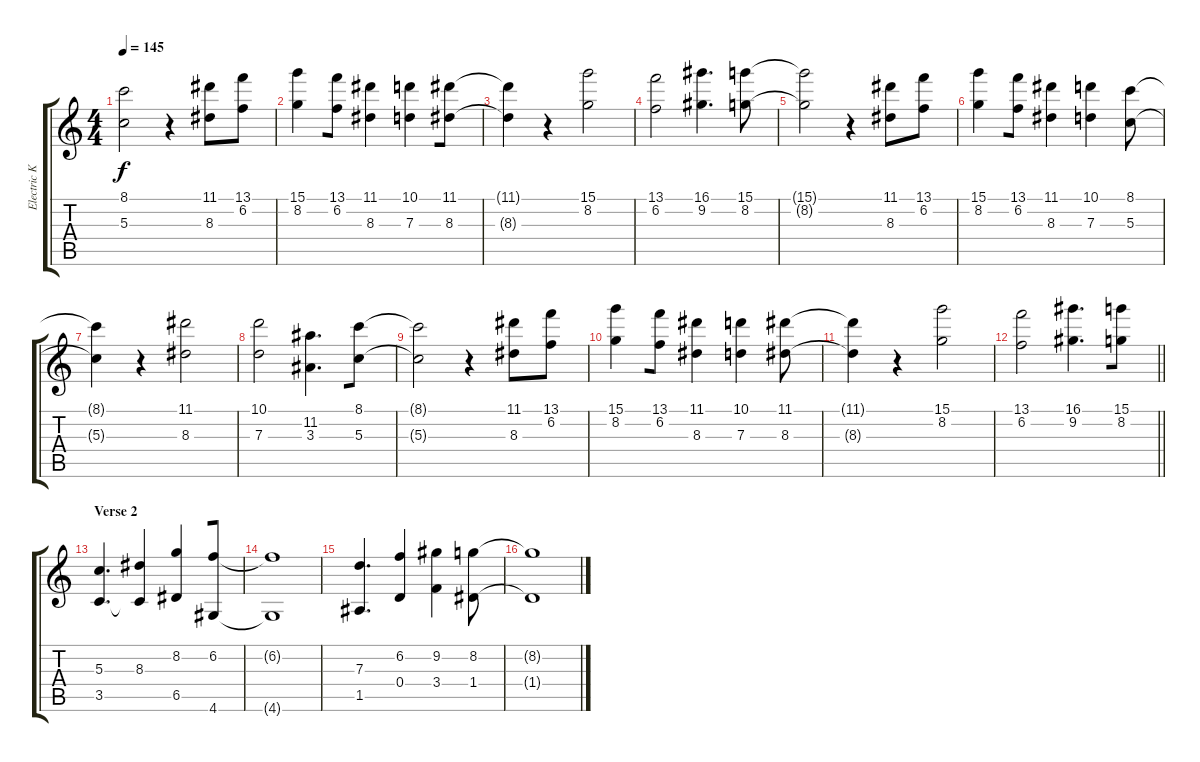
\track ("Electric Keyboard" "Electric K") {instrument electricguitarjazz}
\staff {score tabs}
\tuning (E4 B3 G3 D3 A2 E2) {hide}
\ts (4 4)
\tempo 145
\clef g2
\ks c
(8.1{t} 5.3{t}).2{dy f beam merge} r.4 (11.1 8.3).8 (13.1 6.2).8 |
(15.1 8.2).4{beam merge} (13.1 6.2).8 (11.1 8.3).4{beam merge} (10.1 7.3).4{beam merge} (11.1 8.3).8 |
(11.1{t} 8.3{t}).4 r.4 (15.1 8.2).2 |
(13.1 6.2).2 (16.1 9.2).4{d} (15.1 8.2).8 |
(15.1{t} 8.2{t}).2 r.4{beam merge} (11.1 8.3).8 (13.1 6.2).8 |
(15.1 8.2).4{beam merge} (13.1 6.2).8 (11.1 8.3).4{beam merge} (10.1 7.3).4 (8.1 5.3).8 |
(8.1{t} 5.3{t}).4 r.4{beam merge} (11.1 8.3).2 |
(10.1 7.3).2 (11.2 3.3).4{d beam merge} (8.1 5.3).8 |
(8.1{t} 5.3{t}).2{beam merge} r.4 (11.1 8.3).8{beam merge} (13.1 6.2).8 |
(15.1 8.2).4{beam merge} (13.1 6.2).8 (11.1 8.3).4 (10.1 7.3).4 (11.1 8.3).8 |
(11.1{t} 8.3{t}).4 r.4 (15.1 8.2).2 |
\barLineRight lightlight
(13.1 6.2).2{beam merge} (16.1 9.2).4{d beam merge} (15.1 8.2).8 |
\section ("" "Verse 2")
(5.3 3.5).4{d} (8.3 3.5{t}).4{beam merge} (8.2 6.5).4{beam merge} (6.2 4.6).8 |
(6.2{t} 4.6{t}).1 |
(7.3 1.5).4{d beam merge} (6.2 0.4).4 (9.2 3.4).4 (8.2 1.4).8 |
(8.2{t} 1.4{t}).1
